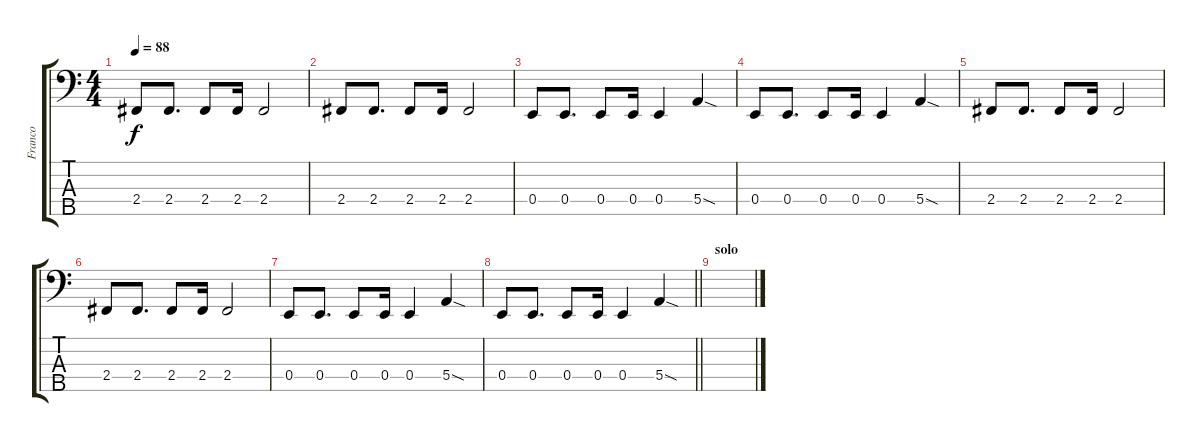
\track ("Franco" "Franco") {instrument electricbasspick}
\staff {score tabs}
\tuning (G2 D2 A1 E1 B0) {hide}
\ts (4 4)
\tempo 88
\clef f4
\ks c
2.4.8{dy f} 2.4.8{d} 2.4.8 2.4.16 2.4.2 |
2.4.8 2.4.8{d} 2.4.8 2.4.16 2.4.2 |
0.4.8 0.4.8{d} 0.4.8 0.4.16 0.4.4 5.4{sod}.4 |
0.4.8 0.4.8{d} 0.4.8 0.4.16 0.4.4 5.4{sod}.4 |
2.4.8 2.4.8{d} 2.4.8 2.4.16 2.4.2 |
2.4.8 2.4.8{d} 2.4.8 2.4.16 2.4.2 |
0.4.8 0.4.8{d} 0.4.8 0.4.16 0.4.4 5.4{sod}.4 |
\barLineRight lightlight
0.4.8 0.4.8{d} 0.4.8 0.4.16 0.4.4 5.4{sod}.4 |
\section ("" "solo")
